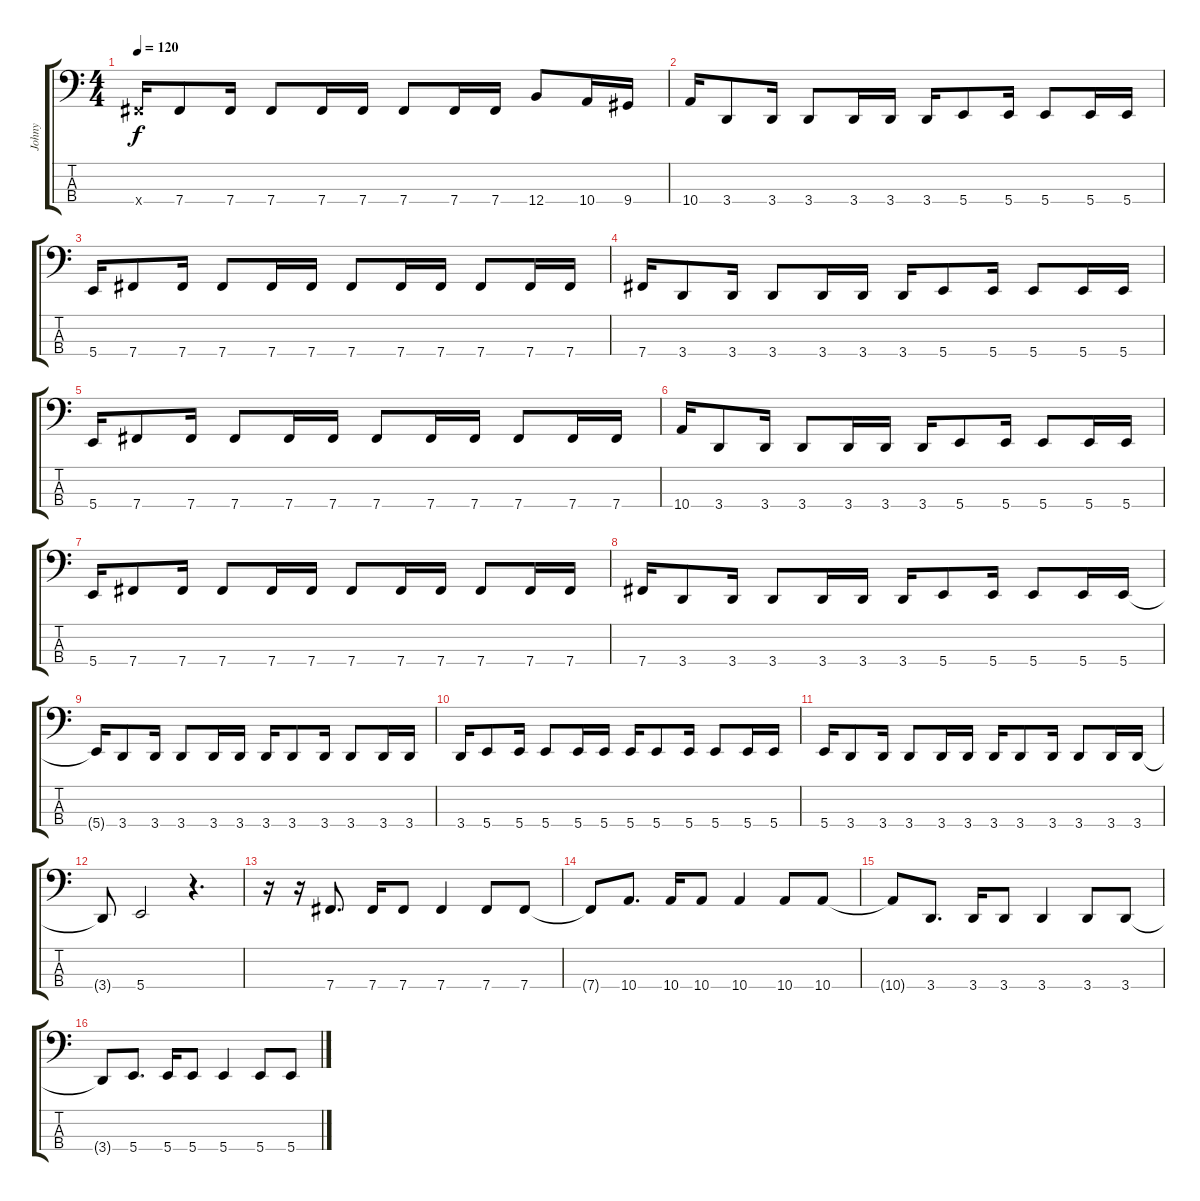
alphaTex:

\track ("Johny" "Johny") {instrument electricbasspick}
\staff {score tabs}
\tuning (E2 B1 Gb1 B0) {hide}
\ts (4 4)
\tempo 120
\clef f4
\ks c
7.4{x}.16{dy f instrument electricbasspick} 7.4.8 7.4.16 7.4.8 7.4.16 7.4.16 7.4.8 7.4.16 7.4.16 12.4.8 10.4.16 9.4.16 |
10.4.16 3.4.8 3.4.16 3.4.8 3.4.16 3.4.16 3.4.16 5.4.8 5.4.16 5.4.8 5.4.16 5.4.16 |
5.4.16 7.4.8 7.4.16 7.4.8 7.4.16 7.4.16 7.4.8 7.4.16 7.4.16 7.4.8 7.4.16 7.4.16 |
7.4.16 3.4.8 3.4.16 3.4.8 3.4.16 3.4.16 3.4.16 5.4.8 5.4.16 5.4.8 5.4.16 5.4.16 |
5.4.16 7.4.8 7.4.16 7.4.8 7.4.16 7.4.16 7.4.8 7.4.16 7.4.16 7.4.8 7.4.16 7.4.16 |
10.4.16 3.4.8 3.4.16 3.4.8 3.4.16 3.4.16 3.4.16 5.4.8 5.4.16 5.4.8 5.4.16 5.4.16 |
5.4.16 7.4.8 7.4.16 7.4.8 7.4.16 7.4.16 7.4.8 7.4.16 7.4.16 7.4.8 7.4.16 7.4.16 |
7.4.16 3.4.8 3.4.16 3.4.8 3.4.16 3.4.16 3.4.16 5.4.8 5.4.16 5.4.8 5.4.16 5.4.16 |
5.4{t}.16 3.4.8 3.4.16 3.4.8 3.4.16 3.4.16 3.4.16 3.4.8 3.4.16 3.4.8 3.4.16 3.4.16 |
3.4.16 5.4.8 5.4.16 5.4.8 5.4.16 5.4.16 5.4.16 5.4.8 5.4.16 5.4.8 5.4.16 5.4.16 |
5.4.16 3.4.8 3.4.16 3.4.8 3.4.16 3.4.16 3.4.16 3.4.8 3.4.16 3.4.8 3.4.16 3.4.16 |
3.4{t}.8 5.4.2 r.4{d} |
r.16 r.16 7.4.8{d} 7.4.16 7.4.8 7.4.4 7.4.8 7.4.8 |
7.4{t}.8 10.4.8{d} 10.4.16 10.4.8 10.4.4 10.4.8 10.4.8 |
10.4{t}.8 3.4.8{d} 3.4.16 3.4.8 3.4.4 3.4.8 3.4.8 |
3.4{t}.8 5.4.8{d} 5.4.16 5.4.8 5.4.4 5.4.8 5.4.8
